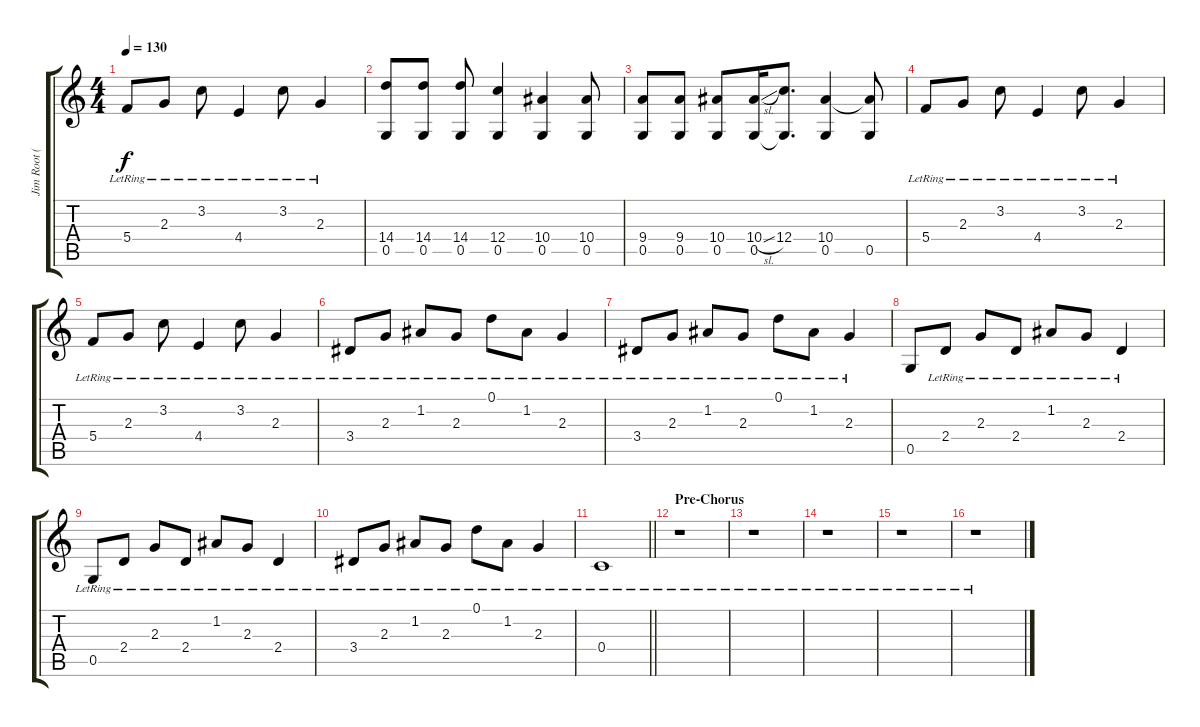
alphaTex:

\track ("Jim Root (Clean) Rythmic" "Jim Root (") {instrument electricguitarjazz}
\staff {score tabs}
\tuning (D4 A3 F3 C3 G2 C2) {hide}
\ts (4 4)
\tempo 130
\clef g2
\ks c
5.4{lr}.8{dy f} 2.3{lr}.8 3.2{lr}.8 4.4{lr}.4 3.2{lr}.8 2.3{lr}.4 |
(14.4 0.5).8 (14.4 0.5).8 (14.4 0.5).8 (12.4 0.5).4 (10.4 0.5).4 (10.4 0.5).8 |
(9.4 0.5).8 (9.4 0.5).8 (10.4 0.5).8 (10.4{sl} 0.5).16 (12.4 0.5{t}).8{d} (10.4 0.5).4 (10.4{t} 0.5).8 |
5.4{lr}.8 2.3{lr}.8 3.2{lr}.8 4.4{lr}.4 3.2{lr}.8 2.3{lr}.4 |
5.4{lr}.8 2.3{lr}.8 3.2{lr}.8 4.4{lr}.4 3.2{lr}.8 2.3{lr}.4 |
3.4{lr}.8 2.3{lr}.8 1.2{lr}.8 2.3{lr}.8 0.1{lr}.8 1.2{lr}.8 2.3{lr}.4 |
3.4{lr}.8 2.3{lr}.8 1.2{lr}.8 2.3{lr}.8 0.1{lr}.8 1.2{lr}.8 2.3{lr}.4 |
0.5.8 2.4{lr}.8 2.3{lr}.8 2.4{lr}.8 1.2{lr}.8 2.3{lr}.8 2.4{lr}.4 |
0.5{lr}.8 2.4{lr}.8 2.3{lr}.8 2.4{lr}.8 1.2{lr}.8 2.3{lr}.8 2.4{lr}.4 |
3.4{lr}.8 2.3{lr}.8 1.2{lr}.8 2.3{lr}.8 0.1{lr}.8 1.2{lr}.8 2.3{lr}.4 |
\barLineRight lightlight
0.4{lr}.1 |
\section ("" "Pre-Chorus")
r.1 |
r.1 |
r.1 |
r.1 |
r.1
